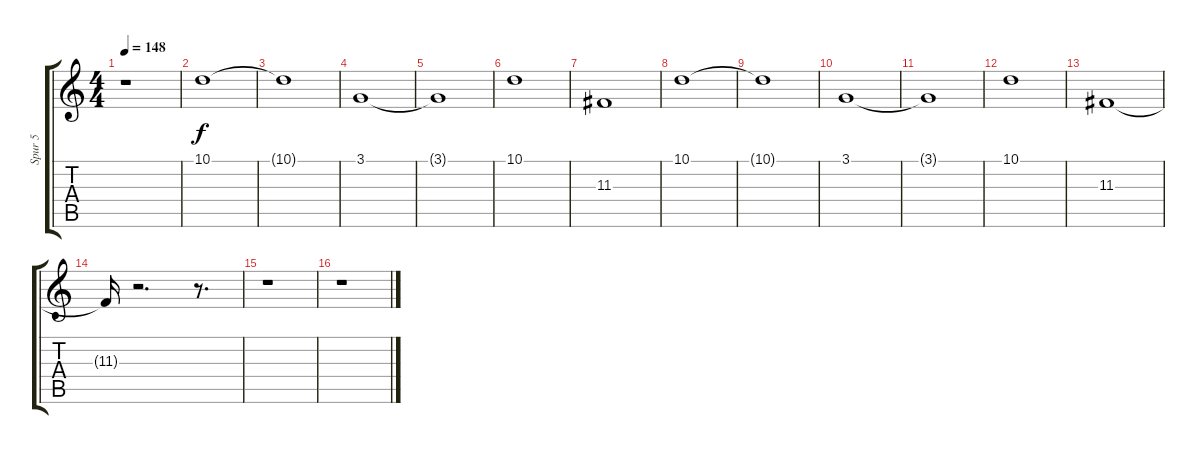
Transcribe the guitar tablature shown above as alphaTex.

\track ("Spur 5" "Spur 5") {instrument lead1square}
\staff {score tabs}
\tuning (E4 B3 G3 D3 A2 E2) {hide}
\ts (4 4)
\tempo 148
\clef g2
\ks c
r.1{dy f} |
10.1.1 |
10.1{t}.1 |
3.1.1 |
3.1{t}.1 |
10.1.1 |
11.3.1 |
10.1.1 |
10.1{t}.1 |
3.1.1 |
3.1{t}.1 |
10.1.1 |
11.3.1 |
11.3{t}.16 r.2{d} r.8{d} |
r.1 |
r.1
